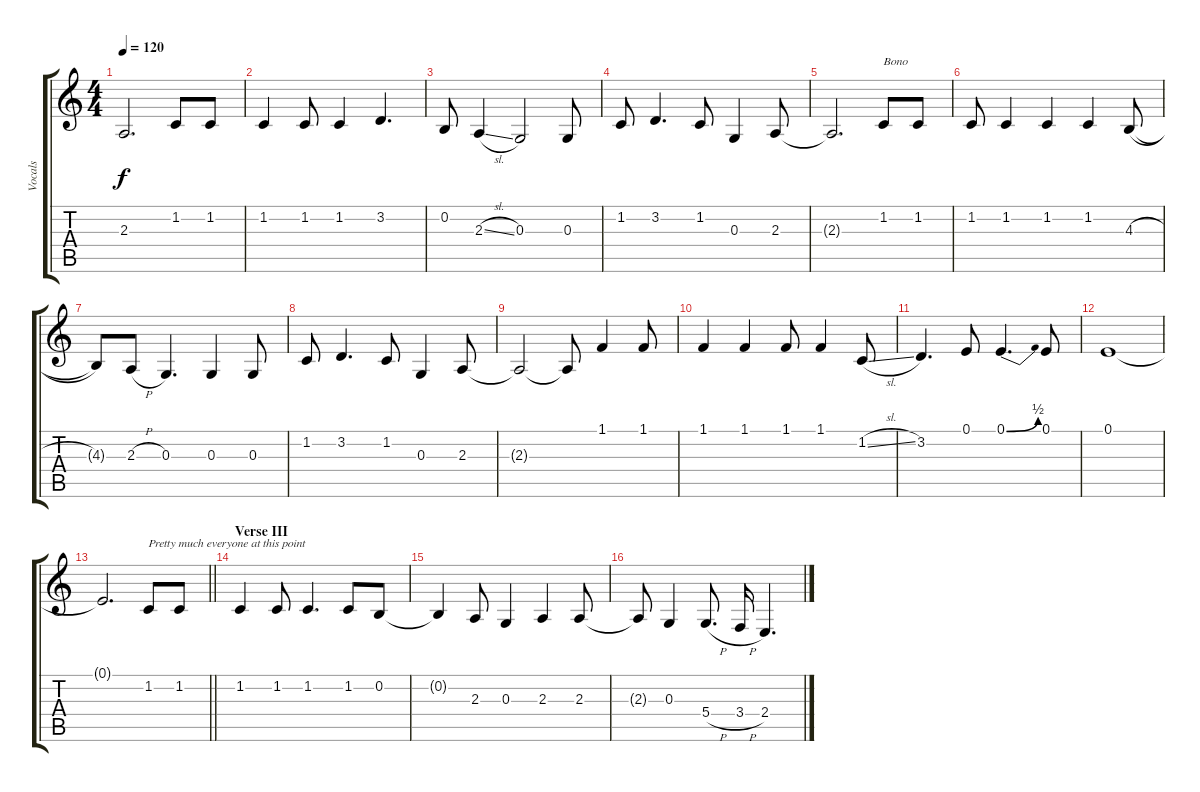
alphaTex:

\track ("Vocals" "Vocals") {instrument trumpet}
\staff {score tabs}
\tuning (E4 B3 G3 D3 A2 E2) {hide}
\ts (4 4)
\tempo 120
\clef g2
\ks c
2.3{t}.2{d dy f} 1.2.8 1.2.8 |
1.2.4 1.2.8 1.2.4 3.2.4{d} |
0.2.8 2.3{sl}.4 0.3.2 0.3.8 |
1.2.8 3.2.4{d} 1.2.8 0.3.4 2.3.8 |
2.3{t}.2{d} 1.2.8{txt "Bono"} 1.2.8 |
1.2.8 1.2.4 1.2.4 1.2.4 4.3{h}.8 |
4.3{t}.8 2.3{h}.8 0.3.4{d} 0.3.4 0.3.8 |
1.2.8 3.2.4{d} 1.2.8 0.3.4 2.3.8 |
2.3{t}.2 2.3{t}.8 1.1.4 1.1.8 |
1.1.4 1.1.4 1.1.8 1.1.4 1.2{sl}.8 |
3.2.4{d} 0.1.8 0.1{be (bend 0 0 60 2)}.4{d} 0.1.8 |
0.1.1 |
\barLineRight lightlight
0.1{t}.2{d} 1.2.8{txt "Pretty much everyone at this point"} 1.2.8 |
\section ("" "Verse III")
1.2.4 1.2.8 1.2.4{d} 1.2.8 0.2.8 |
0.2{t}.4 2.3.8 0.3.4 2.3.4 2.3.8 |
2.3{t}.8 0.3.4 5.4{h}.8{d} 3.4{h}.16 2.4.4{d}
